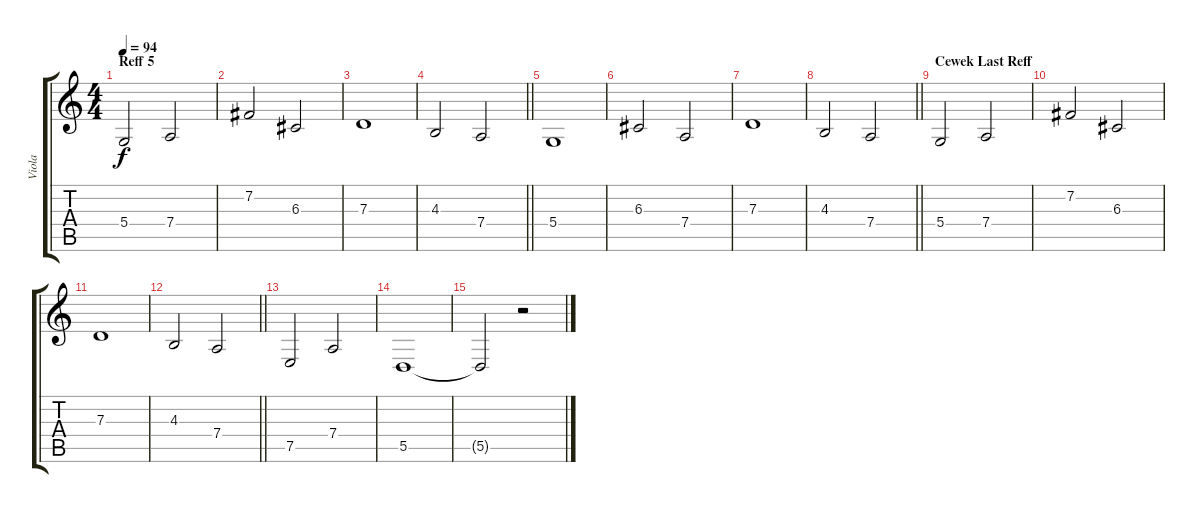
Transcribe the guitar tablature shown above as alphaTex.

\track ("Viola" "Viola") {instrument viola}
\staff {score tabs}
\tuning (E4 B3 G3 D3 A2 E2) {hide}
\ts (4 4)
\section ("" "Reff 5")
\tempo 94
\clef g2
\ks c
5.4.2{dy f} 7.4.2 |
7.2.2 6.3.2 |
7.3.1 |
\barLineRight lightlight
4.3.2 7.4.2 |
5.4.1 |
6.3.2 7.4.2 |
7.3.1 |
\barLineRight lightlight
4.3.2 7.4.2 |
\section ("" "Cewek Last Reff")
5.4.2 7.4.2 |
7.2.2 6.3.2 |
7.3.1 |
\barLineRight lightlight
4.3.2 7.4.2 |
7.5.2 7.4.2 |
5.5.1 |
5.5{t}.2 r.2
